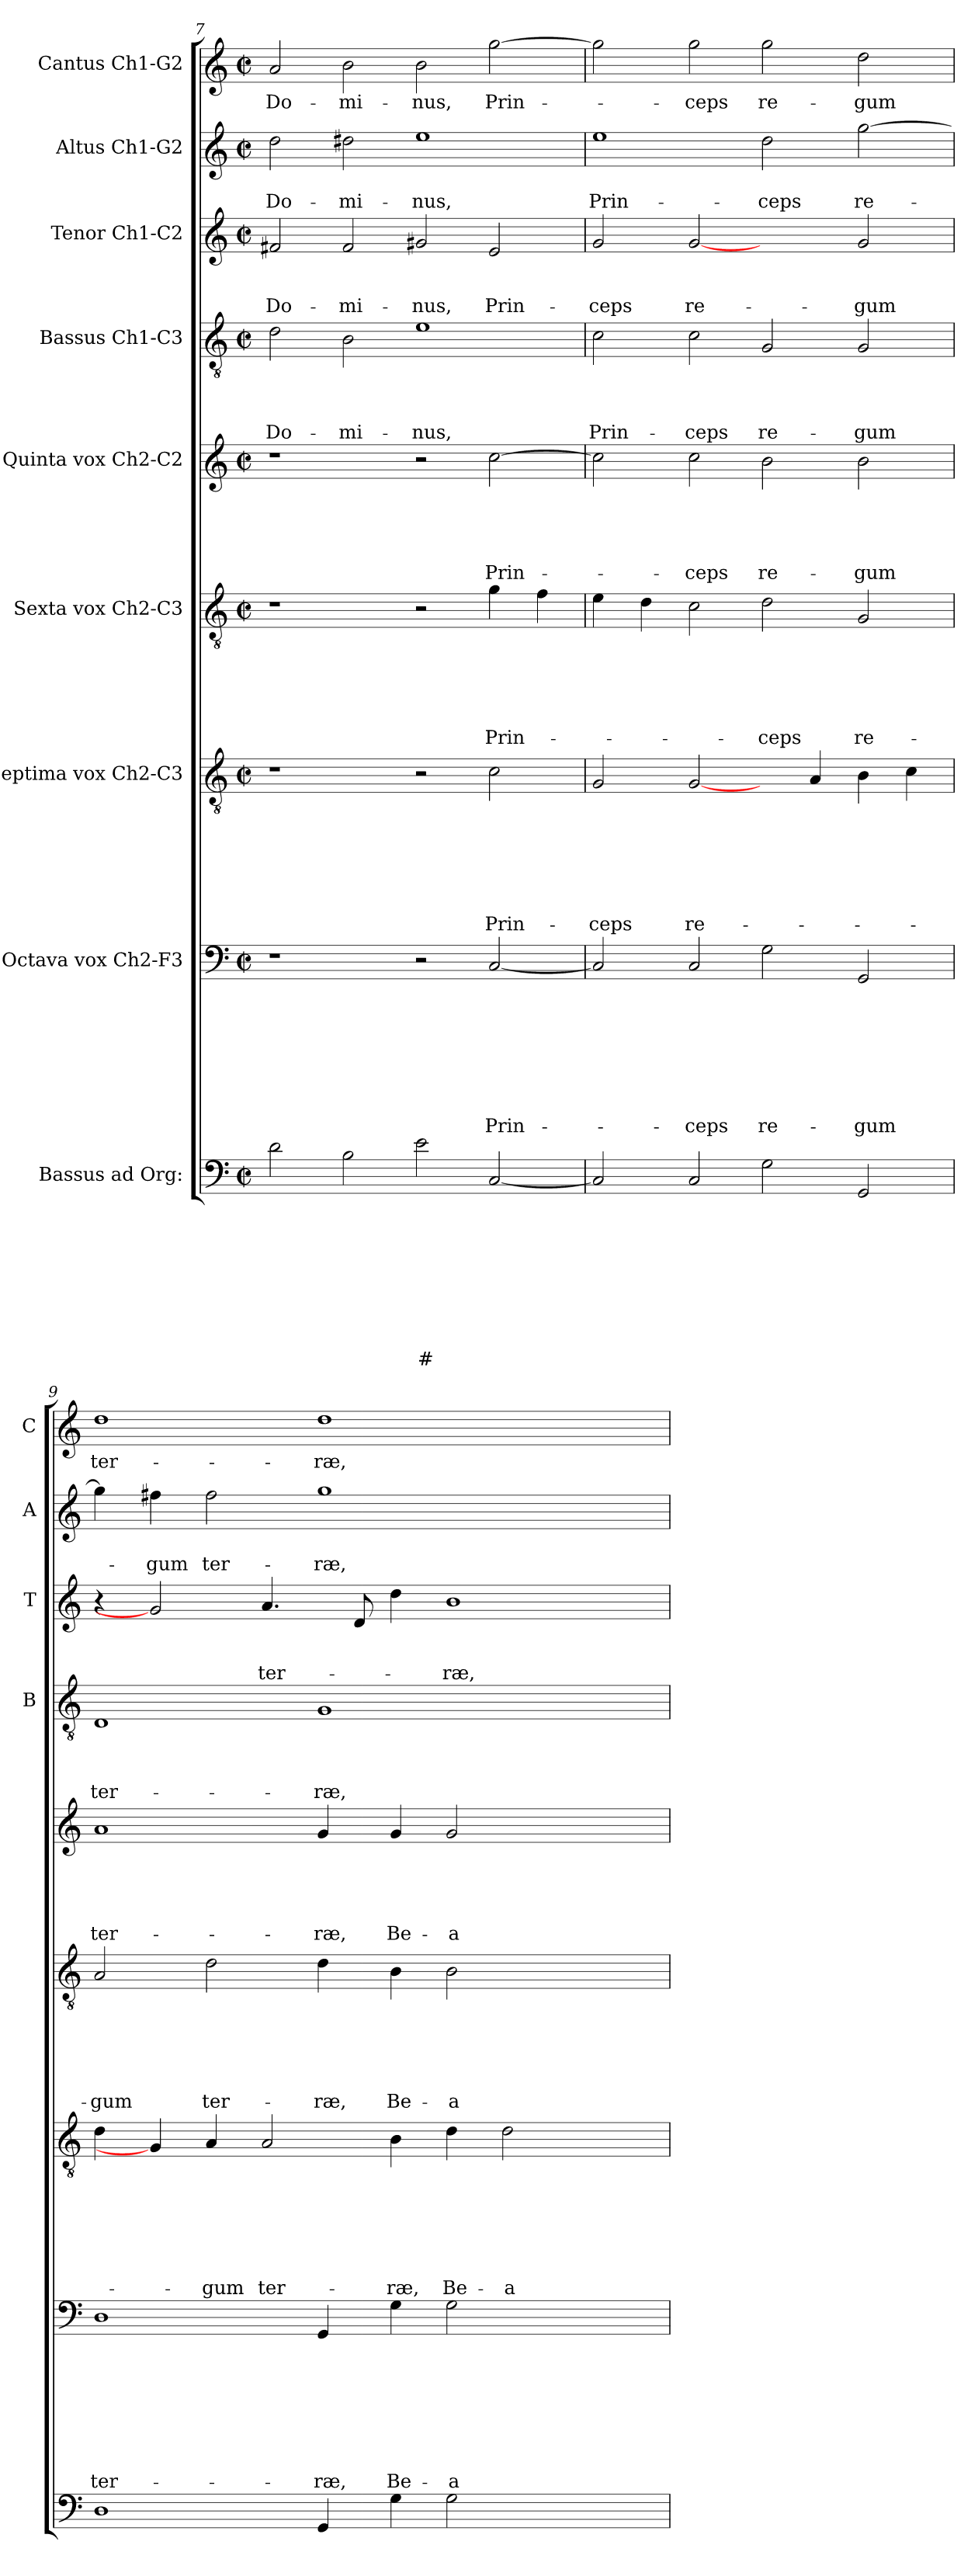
**kern	**text	**text	**text	**text	**text	**text	**text	**text	**text	**kern	**text	**text	**text	**text	**text	**text	**text	**text	**kern	**text	**text	**text	**text	**text	**text	**text	**kern	**text	**text	**text	**text	**text	**text	**kern	**text	**text	**text	**text	**text	**kern	**text	**text	**text	**text	**kern	**text	**text	**text	**kern	**text	**text	**kern	**text
*part9	*part9	*part9	*part9	*part9	*part9	*part9	*part9	*part9	*part9	*part8	*part8	*part8	*part8	*part8	*part8	*part8	*part8	*part8	*part7	*part7	*part7	*part7	*part7	*part7	*part7	*part7	*part6	*part6	*part6	*part6	*part6	*part6	*part6	*part5	*part5	*part5	*part5	*part5	*part5	*part4	*part4	*part4	*part4	*part4	*part3	*part3	*part3	*part3	*part2	*part2	*part2	*part1	*part1
*staff9	*staff9	*staff9	*staff9	*staff9	*staff9	*staff9	*staff9	*staff9	*staff9	*staff8	*staff8	*staff8	*staff8	*staff8	*staff8	*staff8	*staff8	*staff8	*staff7	*staff7	*staff7	*staff7	*staff7	*staff7	*staff7	*staff7	*staff6	*staff6	*staff6	*staff6	*staff6	*staff6	*staff6	*staff5	*staff5	*staff5	*staff5	*staff5	*staff5	*staff4	*staff4	*staff4	*staff4	*staff4	*staff3	*staff3	*staff3	*staff3	*staff2	*staff2	*staff2	*staff1	*staff1
*I"Bassus ad Org:	*	*	*	*	*	*	*	*	*	*I"Octava vox Ch2-F3	*	*	*	*	*	*	*	*	*I"Septima vox Ch2-C3	*	*	*	*	*	*	*	*I"Sexta vox Ch2-C3	*	*	*	*	*	*	*I"Quinta vox Ch2-C2	*	*	*	*	*	*I"Bassus Ch1-C3	*	*	*	*	*I"Tenor Ch1-C2	*	*	*	*I"Altus Ch1-G2	*	*	*I"Cantus Ch1-G2	*
*	*	*	*	*	*	*	*	*	*	*	*	*	*	*	*	*	*	*	*	*	*	*	*	*	*	*	*	*	*	*	*	*	*	*	*	*	*	*	*	*I'B	*	*	*	*	*I'T	*	*	*	*I'A	*	*	*I'C	*
*clefF4	*	*	*	*	*	*	*	*	*	*clefF4	*	*	*	*	*	*	*	*	*clefGv2	*	*	*	*	*	*	*	*clefGv2	*	*	*	*	*	*	*clefG2	*	*	*	*	*	*clefGv2	*	*	*	*	*clefG2	*	*	*	*clefG2	*	*	*clefG2	*
*k[]	*	*	*	*	*	*	*	*	*	*k[]	*	*	*	*	*	*	*	*	*k[]	*	*	*	*	*	*	*	*k[]	*	*	*	*	*	*	*k[]	*	*	*	*	*	*k[]	*	*	*	*	*k[]	*	*	*	*k[]	*	*	*k[]	*
*C:	*	*	*	*	*	*	*	*	*	*C:	*	*	*	*	*	*	*	*	*C:	*	*	*	*	*	*	*	*C:	*	*	*	*	*	*	*C:	*	*	*	*	*	*C:	*	*	*	*	*C:	*	*	*	*C:	*	*	*C:	*
*M2/2	*	*	*	*	*	*	*	*	*	*M2/2	*	*	*	*	*	*	*	*	*M2/2	*	*	*	*	*	*	*	*M2/2	*	*	*	*	*	*	*M2/2	*	*	*	*	*	*M2/2	*	*	*	*	*M2/2	*	*	*	*M2/2	*	*	*M2/2	*
*met(c|)	*	*	*	*	*	*	*	*	*	*met(c|)	*	*	*	*	*	*	*	*	*met(c|)	*	*	*	*	*	*	*	*met(c|)	*	*	*	*	*	*	*met(c|)	*	*	*	*	*	*met(c|)	*	*	*	*	*met(c|)	*	*	*	*met(c|)	*	*	*met(c|)	*
=7	=7	=7	=7	=7	=7	=7	=7	=7	=7	=7	=7	=7	=7	=7	=7	=7	=7	=7	=7	=7	=7	=7	=7	=7	=7	=7	=7	=7	=7	=7	=7	=7	=7	=7	=7	=7	=7	=7	=7	=7	=7	=7	=7	=7	=7	=7	=7	=7	=7	=7	=7	=7	=7
!	!	!	!	!	!	!	!	!	!	!	!	!	!	!	!	!	!	!	!	!	!	!	!	!	!	!	!	!	!	!	!	!	!	!	!	!	!	!	!	!	!	!	!	!LO:LY:b	!	!	!	!LO:LY:b	!	!	!LO:LY:b	!	!LO:LY:b
2d\	.	.	.	.	.	.	.	.	.	1r	.	.	.	.	.	.	.	.	1r	.	.	.	.	.	.	.	1r	.	.	.	.	.	.	1r	.	.	.	.	.	2d\	.	.	.	Do-	2f#X/	.	.	Do-	2dd\	.	Do-	2a/	Do-
!	!	!	!	!	!	!	!	!	!	!	!	!	!	!	!	!	!	!	!	!	!	!	!	!	!	!	!	!	!	!	!	!	!	!	!	!	!	!	!	!	!	!	!	!LO:LY:b	!	!	!	!LO:LY:b	!	!	!LO:LY:b	!	!LO:LY:b
2B\	.	.	.	.	.	.	.	.	.	.	.	.	.	.	.	.	.	.	.	.	.	.	.	.	.	.	.	.	.	.	.	.	.	.	.	.	.	.	.	2B\	.	.	.	-mi-	2f#/	.	.	-mi-	2dd#X\	.	-mi-	2b\	-mi-
!	!	!	!	!	!	!	!	!	!LO:LY:b	!	!	!	!	!	!	!	!	!	!	!	!	!	!	!	!	!	!	!	!	!	!	!	!	!	!	!	!	!	!	!	!	!	!	!LO:LY:b	!	!	!	!LO:LY:b	!	!	!LO:LY:b	!	!LO:LY:b
2e\	.	.	.	.	.	.	.	.	#	2r	.	.	.	.	.	.	.	.	2r	.	.	.	.	.	.	.	2r	.	.	.	.	.	.	2r	.	.	.	.	.	1e	.	.	.	-nus,	2g#X/	.	.	-nus,	1ee	.	-nus,	2b\	-nus,
!	!	!	!	!	!	!	!	!	!	!	!	!	!	!	!	!	!	!LO:LY:b	!	!	!	!	!	!	!	!LO:LY:b	!	!	!	!	!	!	!LO:LY:b	!	!	!	!	!	!LO:LY:b	!	!	!	!	!	!	!	!	!LO:LY:b	!	!	!	!	!LO:LY:b
[2C/	.	.	.	.	.	.	.	.	.	[2C/	.	.	.	.	.	.	.	Prin-	2c\	.	.	.	.	.	.	Prin-	4g\	.	.	.	.	.	Prin-	[2cc\	.	.	.	.	Prin-	.	.	.	.	.	2e/	.	.	Prin-	.	.	.	[2gg\	Prin-
.	.	.	.	.	.	.	.	.	.	.	.	.	.	.	.	.	.	.	.	.	.	.	.	.	.	.	4f\	.	.	.	.	.	.	.	.	.	.	.	.	.	.	.	.	.	.	.	.	.	.	.	.	.	.
=8	=8	=8	=8	=8	=8	=8	=8	=8	=8	=8	=8	=8	=8	=8	=8	=8	=8	=8	=8	=8	=8	=8	=8	=8	=8	=8	=8	=8	=8	=8	=8	=8	=8	=8	=8	=8	=8	=8	=8	=8	=8	=8	=8	=8	=8	=8	=8	=8	=8	=8	=8	=8	=8
!	!	!	!	!	!	!	!	!	!	!	!	!	!	!	!	!	!	!	!	!	!	!	!	!	!	!LO:LY:b	!	!	!	!	!	!	!	!	!	!	!	!	!	!	!	!	!	!LO:LY:b	!	!	!	!LO:LY:b	!	!	!LO:LY:b	!	!
2C/]	.	.	.	.	.	.	.	.	.	2C/]	.	.	.	.	.	.	.	.	2G/	.	.	.	.	.	.	-ceps	4e\	.	.	.	.	.	.	2cc\]	.	.	.	.	.	2c\	.	.	.	Prin-	2g/	.	.	-ceps	1ee	.	Prin-	2gg\]	.
.	.	.	.	.	.	.	.	.	.	.	.	.	.	.	.	.	.	.	.	.	.	.	.	.	.	.	4d\	.	.	.	.	.	.	.	.	.	.	.	.	.	.	.	.	.	.	.	.	.	.	.	.	.	.
!	!	!	!	!	!	!	!	!	!	!	!	!	!	!	!	!	!	!LO:LY:b	!	!	!	!	!	!	!	!LO:LY:b	!	!	!	!	!	!	!	!	!	!	!	!	!LO:LY:b	!	!	!	!	!LO:LY:b	!	!	!	!LO:LY:b	!	!	!	!	!LO:LY:b
2C/	.	.	.	.	.	.	.	.	.	2C/	.	.	.	.	.	.	.	-ceps	[2G/	.	.	.	.	.	.	re-	2c\	.	.	.	.	.	.	2cc\	.	.	.	.	-ceps	2c\	.	.	.	-ceps	[2g	.	.	re-	.	.	.	2gg\	-ceps
!	!	!	!	!	!	!	!	!	!	!	!	!	!	!	!	!	!	!LO:LY:b	!	!	!	!	!	!	!	!	!	!	!	!	!	!	!LO:LY:b	!	!	!	!	!	!LO:LY:b	!	!	!	!	!LO:LY:b	!	!	!	!	!	!	!LO:LY:b	!	!LO:LY:b
2G\	.	.	.	.	.	.	.	.	.	2G\	.	.	.	.	.	.	.	re-	4ryy	.	.	.	.	.	.	.	2d\	.	.	.	.	.	-ceps	2b\	.	.	.	.	re-	2G/	.	.	.	re-	2ryy	.	.	.	2dd\	.	-ceps	2gg\	re-
.	.	.	.	.	.	.	.	.	.	.	.	.	.	.	.	.	.	.	4A/	.	.	.	.	.	.	.	.	.	.	.	.	.	.	.	.	.	.	.	.	.	.	.	.	.	.	.	.	.	.	.	.	.	.
!	!	!	!	!	!	!	!	!	!	!	!	!	!	!	!	!	!	!LO:LY:b	!	!	!	!	!	!	!	!	!	!	!	!	!	!	!LO:LY:b	!	!	!	!	!	!LO:LY:b	!	!	!	!	!LO:LY:b	!	!	!	!LO:LY:b	!	!	!LO:LY:b	!	!LO:LY:b
2GG/	.	.	.	.	.	.	.	.	.	2GG/	.	.	.	.	.	.	.	-gum	4B\	.	.	.	.	.	.	.	2G/	.	.	.	.	.	re-	2b\	.	.	.	.	-gum	2G/	.	.	.	-gum	2g/	.	.	-gum	[2gg\	.	re-	2dd\	-gum
.	.	.	.	.	.	.	.	.	.	.	.	.	.	.	.	.	.	.	4c\	.	.	.	.	.	.	.	.	.	.	.	.	.	.	.	.	.	.	.	.	.	.	.	.	.	.	.	.	.	.	.	.	.	.
=9	=9	=9	=9	=9	=9	=9	=9	=9	=9	=9	=9	=9	=9	=9	=9	=9	=9	=9	=9	=9	=9	=9	=9	=9	=9	=9	=9	=9	=9	=9	=9	=9	=9	=9	=9	=9	=9	=9	=9	=9	=9	=9	=9	=9	=9	=9	=9	=9	=9	=9	=9	=9	=9
!	!	!	!	!	!	!	!	!	!	!	!	!	!	!	!	!	!	!LO:LY:b	!	!	!	!	!	!	!	!	!	!	!	!	!	!	!LO:LY:b	!	!	!	!	!	!LO:LY:b	!	!	!	!	!LO:LY:b	!	!	!	!	!	!	!	!	!LO:LY:b
1D	.	.	.	.	.	.	.	.	.	1D	.	.	.	.	.	.	.	ter-	4d\	.	.	.	.	.	.	.	2A/	.	.	.	.	.	-gum	1a	.	.	.	.	ter-	1D	.	.	.	ter-	4r	.	.	.	4gg\]	.	.	1dd	ter-
!	!	!	!	!	!	!	!	!	!	!	!	!	!	!	!	!	!	!	!	!	!	!	!	!	!	!	!	!	!	!	!	!	!	!	!	!	!	!	!	!	!	!	!	!	!	!	!	!	!	!	!LO:LY:b	!	!
.	.	.	.	.	.	.	.	.	.	.	.	.	.	.	.	.	.	.	4G/]	.	.	.	.	.	.	.	.	.	.	.	.	.	.	.	.	.	.	.	.	.	.	.	.	.	2g]	.	.	.	4ff#X\	.	-gum	.	.
!	!	!	!	!	!	!	!	!	!	!	!	!	!	!	!	!	!	!	!	!	!	!	!	!	!	!LO:LY:b	!	!	!	!	!	!	!LO:LY:b	!	!	!	!	!	!	!	!	!	!	!	!	!	!	!	!	!	!LO:LY:b	!	!
.	.	.	.	.	.	.	.	.	.	.	.	.	.	.	.	.	.	.	4A/	.	.	.	.	.	.	-gum	2d\	.	.	.	.	.	ter-	.	.	.	.	.	.	.	.	.	.	.	.	.	.	.	2ff#\	.	ter-	.	.
!	!	!	!	!	!	!	!	!	!	!	!	!	!	!	!	!	!	!	!	!	!	!	!	!	!	!LO:LY:b	!	!	!	!	!	!	!	!	!	!	!	!	!	!	!	!	!	!	!	!	!	!LO:LY:b	!	!	!	!	!
.	.	.	.	.	.	.	.	.	.	.	.	.	.	.	.	.	.	.	2A/	.	.	.	.	.	.	ter-	.	.	.	.	.	.	.	.	.	.	.	.	.	.	.	.	.	.	4.a/	.	.	ter-	.	.	.	.	.
!	!	!	!	!	!	!	!	!	!	!	!	!	!	!	!	!	!	!LO:LY:b	!	!	!	!	!	!	!	!	!	!	!	!	!	!	!LO:LY:b	!	!	!	!	!	!LO:LY:b	!	!	!	!	!LO:LY:b	!	!	!	!	!	!	!LO:LY:b	!	!LO:LY:b
4GG/	.	.	.	.	.	.	.	.	.	4GG/	.	.	.	.	.	.	.	-ræ,	.	.	.	.	.	.	.	.	4d\	.	.	.	.	.	-ræ,	4g/	.	.	.	.	-ræ,	1G	.	.	.	-ræ,	.	.	.	.	1gg	.	-ræ,	1dd	-ræ,
.	.	.	.	.	.	.	.	.	.	.	.	.	.	.	.	.	.	.	.	.	.	.	.	.	.	.	.	.	.	.	.	.	.	.	.	.	.	.	.	.	.	.	.	.	8d/	.	.	.	.	.	.	.	.
!	!	!	!	!	!	!	!	!	!	!	!	!	!	!	!	!	!	!LO:LY:b	!	!	!	!	!	!	!	!LO:LY:b	!	!	!	!	!	!	!LO:LY:b	!	!	!	!	!	!LO:LY:b	!	!	!	!	!	!	!	!	!	!	!	!	!	!
4G\	.	.	.	.	.	.	.	.	.	4G\	.	.	.	.	.	.	.	Be-	4B\	.	.	.	.	.	.	-ræ,	4B\	.	.	.	.	.	Be-	4g/	.	.	.	.	Be-	.	.	.	.	.	4dd\	.	.	.	.	.	.	.	.
!	!	!	!	!	!	!	!	!	!	!	!	!	!	!	!	!	!	!LO:LY:b	!	!	!	!	!	!	!	!LO:LY:b	!	!	!	!	!	!	!LO:LY:b	!	!	!	!	!	!LO:LY:b	!	!	!	!	!	!	!	!	!LO:LY:b	!	!	!	!	!
2G\	.	.	.	.	.	.	.	.	.	2G\	.	.	.	.	.	.	.	-a-	4d\	.	.	.	.	.	.	Be-	2B\	.	.	.	.	.	-a-	2g/	.	.	.	.	-a-	.	.	.	.	.	1b	.	.	-ræ,	.	.	.	.	.
!	!	!	!	!	!	!	!	!	!	!	!	!	!	!	!	!	!	!	!	!	!	!	!	!	!	!LO:LY:b	!	!	!	!	!	!	!	!	!	!	!	!	!	!	!	!	!	!	!	!	!	!	!	!	!	!	!
.	.	.	.	.	.	.	.	.	.	.	.	.	.	.	.	.	.	.	2d\	.	.	.	.	.	.	-a-	.	.	.	.	.	.	.	.	.	.	.	.	.	.	.	.	.	.	.	.	.	.	.	.	.	.	.
2ryy	.	.	.	.	.	.	.	.	.	2ryy	.	.	.	.	.	.	.	.	.	.	.	.	.	.	.	.	2ryy	.	.	.	.	.	.	2ryy	.	.	.	.	.	2ryy	.	.	.	.	.	.	.	.	2ryy	.	.	2ryy	.
.	.	.	.	.	.	.	.	.	.	.	.	.	.	.	.	.	.	.	4ryy	.	.	.	.	.	.	.	.	.	.	.	.	.	.	.	.	.	.	.	.	.	.	.	.	.	.	.	.	.	.	.	.	.	.
=	=	=	=	=	=	=	=	=	=	=	=	=	=	=	=	=	=	=	=	=	=	=	=	=	=	=	=	=	=	=	=	=	=	=	=	=	=	=	=	=	=	=	=	=	=	=	=	=	=	=	=	=	=
*-	*-	*-	*-	*-	*-	*-	*-	*-	*-	*-	*-	*-	*-	*-	*-	*-	*-	*-	*-	*-	*-	*-	*-	*-	*-	*-	*-	*-	*-	*-	*-	*-	*-	*-	*-	*-	*-	*-	*-	*-	*-	*-	*-	*-	*-	*-	*-	*-	*-	*-	*-	*-	*-
